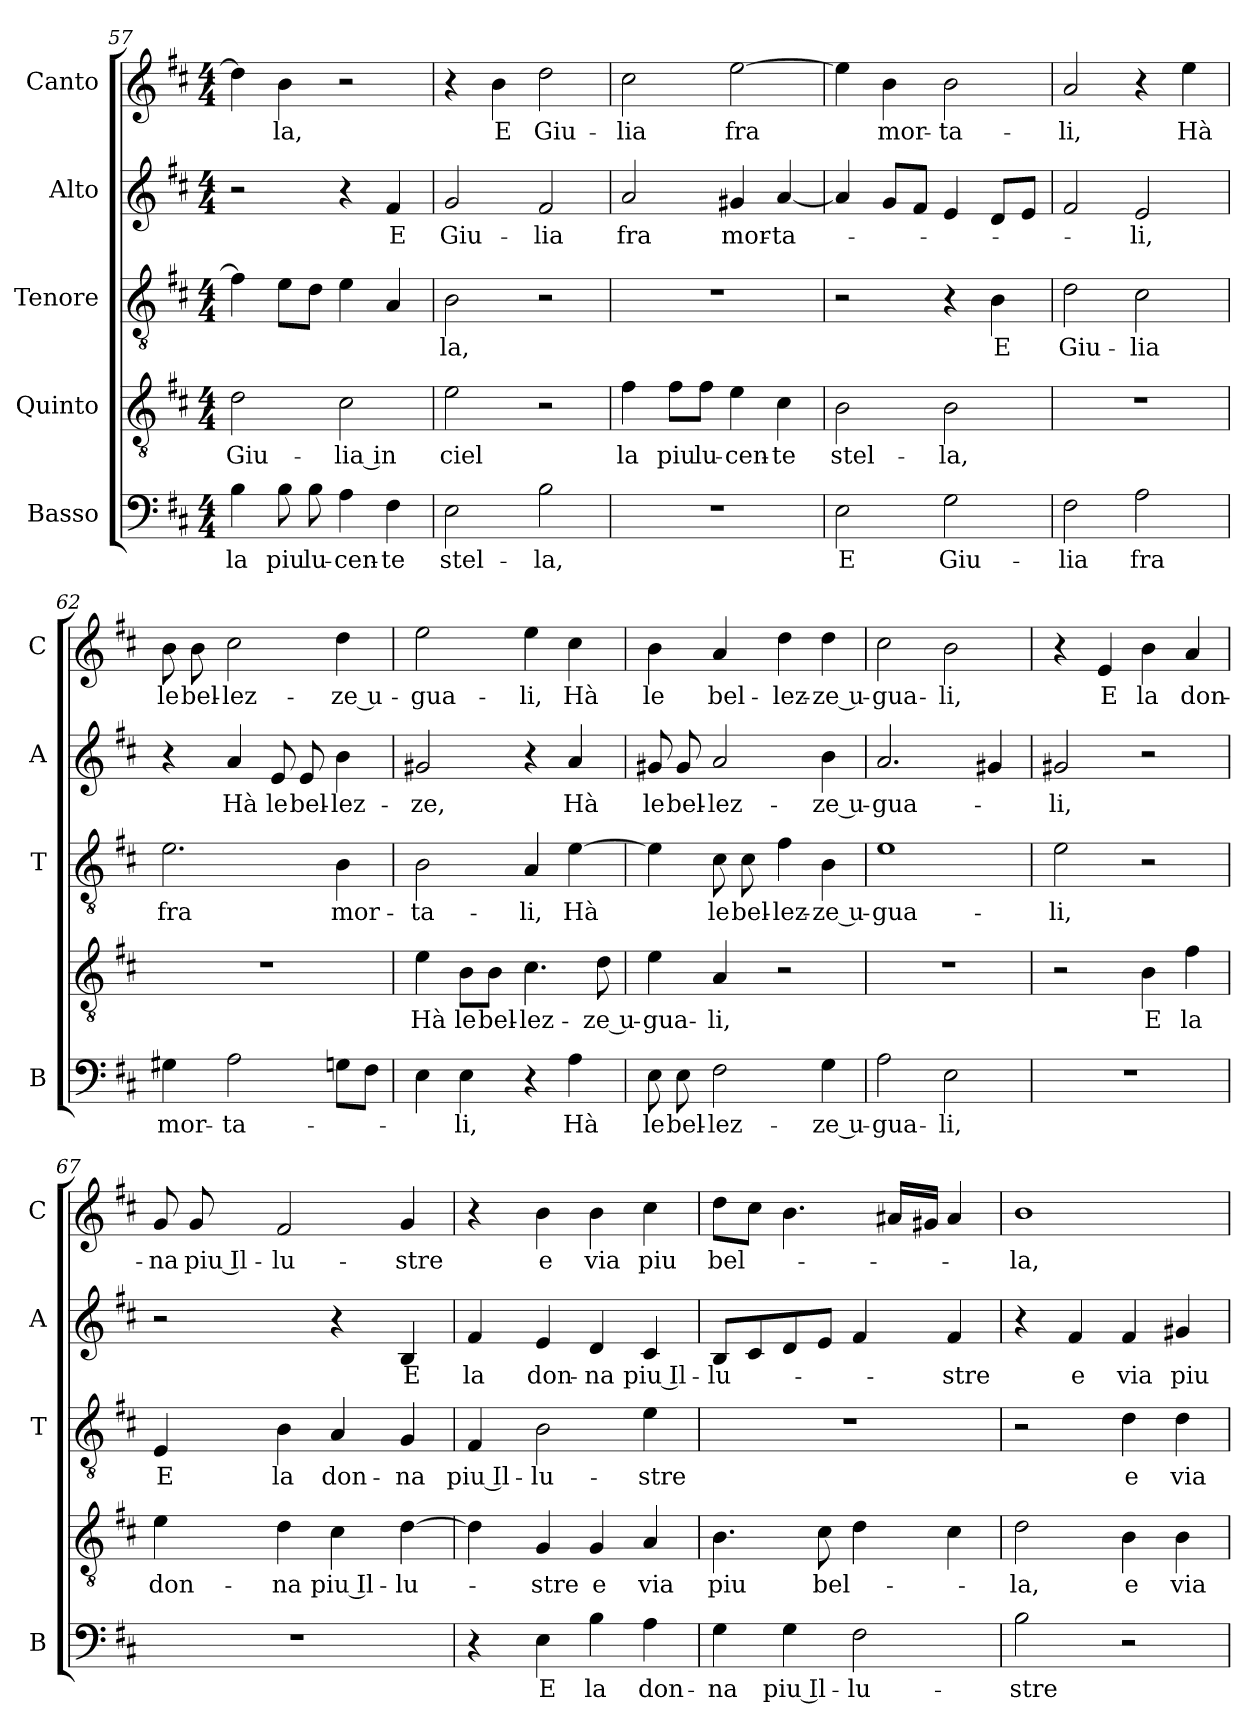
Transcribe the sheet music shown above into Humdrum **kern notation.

**kern	**text	**kern	**text	**kern	**text	**kern	**text	**kern	**text
*part5	*part5	*part4	*part4	*part3	*part3	*part2	*part2	*part1	*part1
*staff5	*staff5	*staff4	*staff4	*staff3	*staff3	*staff2	*staff2	*staff1	*staff1
*I"Basso	*	*I"Quinto	*	*I"Tenore	*	*I"Alto	*	*I"Canto	*
*I'B	*	*	*	*I'T	*	*I'A	*	*I'C	*
*clefF4	*	*clefGv2	*	*clefGv2	*	*clefG2	*	*clefG2	*
*k[f#c#]	*	*k[f#c#]	*	*k[f#c#]	*	*k[f#c#]	*	*k[f#c#]	*
*D:	*	*D:	*	*D:	*	*D:	*	*D:	*
*M4/4	*	*M4/4	*	*M4/4	*	*M4/4	*	*M4/4	*
=57	=57	=57	=57	=57	=57	=57	=57	=57	=57
!	!LO:LY:b	!	!LO:LY:b	!	!	!	!	!	!
4B\	la	2d\	Giu-	4f#\]	.	2r	.	4dd\]	.
!	!LO:LY:b	!	!	!	!	!	!	!	!LO:LY:b
8B\	piu	.	.	8e\L	.	.	.	4b\	-la,
!	!LO:LY:b	!	!	!	!	!	!	!	!
8B\	lu-	.	.	8d\J	.	.	.	.	.
!	!LO:LY:b	!	!LO:LY:b	!	!	!	!	!	!
4A\	-cen-	2c#\	-lia in	4e\	.	4r	.	2r	.
!	!LO:LY:b	!	!	!	!	!	!LO:LY:b	!	!
4F#\	-te	.	.	4A/	.	4f#/	E	.	.
=58	=58	=58	=58	=58	=58	=58	=58	=58	=58
!	!LO:LY:b	!	!LO:LY:b	!	!LO:LY:b	!	!LO:LY:b	!	!
2E\	stel-	2e\	ciel	2B\	-la,	2g/	Giu-	4r	.
!	!	!	!	!	!	!	!	!	!LO:LY:b
.	.	.	.	.	.	.	.	4b\	E
!	!LO:LY:b	!	!	!	!	!	!LO:LY:b	!	!LO:LY:b
2B\	-la,	2r	.	2r	.	2f#/	-lia	2dd\	Giu-
!!LO:LB:g=z
=59	=59	=59	=59	=59	=59	=59	=59	=59	=59
!	!	!	!LO:LY:b	!	!	!	!LO:LY:b	!	!LO:LY:b
1r	.	4f#\	la	1r	.	2a/	fra	2cc#\	-lia
!	!	!	!LO:LY:b	!	!	!	!	!	!
.	.	8f#\L	piu	.	.	.	.	.	.
!	!	!	!LO:LY:b	!	!	!	!	!	!
.	.	8f#\J	lu-	.	.	.	.	.	.
!	!	!	!LO:LY:b	!	!	!	!LO:LY:b	!	!LO:LY:b
.	.	4e\	-cen-	.	.	4g#X/	mor-	[2ee\	fra
!	!	!	!LO:LY:b	!	!	!	!LO:LY:b	!	!
.	.	4c#\	-te	.	.	[4a/	-ta-	.	.
=60	=60	=60	=60	=60	=60	=60	=60	=60	=60
!	!LO:LY:b	!	!LO:LY:b	!	!	!	!	!	!
2E\	E	2B\	stel-	2r	.	4a/]	.	4ee\]	.
!	!	!	!	!	!	!	!	!	!LO:LY:b
.	.	.	.	.	.	8g/L	.	4b\	mor-
.	.	.	.	.	.	8f#/J	.	.	.
!	!LO:LY:b	!	!LO:LY:b	!	!	!	!	!	!LO:LY:b
2G\	Giu-	2B\	-la,	4r	.	4e/	.	2b\	-ta-
!	!	!	!	!	!LO:LY:b	!	!	!	!
.	.	.	.	4B\	E	8d/L	.	.	.
.	.	.	.	.	.	8e/J	.	.	.
=61	=61	=61	=61	=61	=61	=61	=61	=61	=61
!	!LO:LY:b	!	!	!	!LO:LY:b	!	!	!	!LO:LY:b
2F#\	-lia	1r	.	2d\	Giu-	2f#/	.	2a/	-li,
!	!LO:LY:b	!	!	!	!LO:LY:b	!	!LO:LY:b	!	!
2A\	fra	.	.	2c#\	-lia	2e/	-li,	4r	.
!	!	!	!	!	!	!	!	!	!LO:LY:b
.	.	.	.	.	.	.	.	4ee\	Hà
=62	=62	=62	=62	=62	=62	=62	=62	=62	=62
!	!LO:LY:b	!	!	!	!LO:LY:b	!	!	!	!LO:LY:b
4G#X\	mor-	1r	.	2.e\	fra	4r	.	8b\	le
!	!	!	!	!	!	!	!	!	!LO:LY:b
.	.	.	.	.	.	.	.	8b\	bel-
!	!LO:LY:b	!	!	!	!	!	!LO:LY:b	!	!LO:LY:b
2A\	-ta-	.	.	.	.	4a/	Hà	2cc#\	-lez-
!	!	!	!	!	!	!	!LO:LY:b	!	!
.	.	.	.	.	.	8e/	le	.	.
!	!	!	!	!	!	!	!LO:LY:b	!	!
.	.	.	.	.	.	8e/	bel-	.	.
!	!	!	!	!	!LO:LY:b	!	!LO:LY:b	!	!LO:LY:b
8Gn\L	.	.	.	4B\	mor-	4b\	-lez-	4dd\	-ze u-
8F#\J	.	.	.	.	.	.	.	.	.
=63	=63	=63	=63	=63	=63	=63	=63	=63	=63
!	!	!	!LO:LY:b	!	!LO:LY:b	!	!LO:LY:b	!	!LO:LY:b
4E\	.	4e\	Hà	2B\	-ta-	2g#X/	-ze,	2ee\	-gua-
!	!LO:LY:b	!	!LO:LY:b	!	!	!	!	!	!
4E\	-li,	8B\L	le	.	.	.	.	.	.
!	!	!	!LO:LY:b	!	!	!	!	!	!
.	.	8B\J	bel-	.	.	.	.	.	.
!	!	!	!LO:LY:b	!	!LO:LY:b	!	!	!	!LO:LY:b
4r	.	4.c#\	-lez-	4A/	-li,	4r	.	4ee\	-li,
!	!LO:LY:b	!	!	!	!LO:LY:b	!	!LO:LY:b	!	!LO:LY:b
4A\	Hà	.	.	[4e\	Hà	4a/	Hà	4cc#\	Hà
!	!	!	!LO:LY:b	!	!	!	!	!	!
.	.	8d\	-ze u-	.	.	.	.	.	.
=64	=64	=64	=64	=64	=64	=64	=64	=64	=64
!	!LO:LY:b	!	!LO:LY:b	!	!	!	!LO:LY:b	!	!LO:LY:b
8E\	le	4e\	-gua-	4e\]	.	8g#X/	le	4b\	le
!	!LO:LY:b	!	!	!	!	!	!LO:LY:b	!	!
8E\	bel-	.	.	.	.	8g#/	bel-	.	.
!	!LO:LY:b	!	!LO:LY:b	!	!LO:LY:b	!	!LO:LY:b	!	!LO:LY:b
2F#\	-lez-	4A/	-li,	8c#\	le	2a/	-lez-	4a/	bel-
!	!	!	!	!	!LO:LY:b	!	!	!	!
.	.	.	.	8c#\	bel-	.	.	.	.
!	!	!	!	!	!LO:LY:b	!	!	!	!LO:LY:b
.	.	2r	.	4f#\	-lez-	.	.	4dd\	-lez-
!	!LO:LY:b	!	!	!	!LO:LY:b	!	!LO:LY:b	!	!LO:LY:b
4G\	-ze u-	.	.	4B\	-ze u-	4b\	-ze u-	4dd\	-ze u-
!!LO:LB:g=z
=65	=65	=65	=65	=65	=65	=65	=65	=65	=65
!	!LO:LY:b	!	!	!	!LO:LY:b	!	!LO:LY:b	!	!LO:LY:b
2A\	-gua-	1r	.	1e	-gua-	2.a/	-gua-	2cc#\	-gua-
!	!LO:LY:b	!	!	!	!	!	!	!	!LO:LY:b
2E\	-li,	.	.	.	.	.	.	2b\	-li,
.	.	.	.	.	.	4g#X/	.	.	.
=66	=66	=66	=66	=66	=66	=66	=66	=66	=66
!	!	!	!	!	!LO:LY:b	!	!LO:LY:b	!	!
1r	.	2r	.	2e\	-li,	2g#X/	-li,	4r	.
!	!	!	!	!	!	!	!	!	!LO:LY:b
.	.	.	.	.	.	.	.	4e/	E
!	!	!	!LO:LY:b	!	!	!	!	!	!LO:LY:b
.	.	4B\	E	2r	.	2r	.	4b\	la
!	!	!	!LO:LY:b	!	!	!	!	!	!LO:LY:b
.	.	4f#\	la	.	.	.	.	4a/	don-
=67	=67	=67	=67	=67	=67	=67	=67	=67	=67
!	!	!	!LO:LY:b	!	!LO:LY:b	!	!	!	!LO:LY:b
1r	.	4e\	don-	4E/	E	2r	.	8g/	-na
!	!	!	!	!	!	!	!	!	!LO:LY:b
.	.	.	.	.	.	.	.	8g/	piu Il-
!	!	!	!LO:LY:b	!	!LO:LY:b	!	!	!	!LO:LY:b
.	.	4d\	-na	4B\	la	.	.	2f#/	-lu-
!	!	!	!LO:LY:b	!	!LO:LY:b	!	!	!	!
.	.	4c#\	piu Il-	4A/	don-	4r	.	.	.
!	!	!	!LO:LY:b	!	!LO:LY:b	!	!LO:LY:b	!	!LO:LY:b
.	.	[4d\	-lu-	4G/	-na	4B/	E	4g/	-stre
=68	=68	=68	=68	=68	=68	=68	=68	=68	=68
!	!	!	!	!	!LO:LY:b	!	!LO:LY:b	!	!
4r	.	4d\]	.	4F#/	piu Il-	4f#/	la	4r	.
!	!LO:LY:b	!	!LO:LY:b	!	!LO:LY:b	!	!LO:LY:b	!	!LO:LY:b
4E\	E	4G/	-stre	2B\	-lu-	4e/	don-	4b\	e
!	!LO:LY:b	!	!LO:LY:b	!	!	!	!LO:LY:b	!	!LO:LY:b
4B\	la	4G/	e	.	.	4d/	-na	4b\	via
!	!LO:LY:b	!	!LO:LY:b	!	!LO:LY:b	!	!LO:LY:b	!	!LO:LY:b
4A\	don-	4A/	via	4e\	-stre	4c#/	piu Il-	4cc#\	piu
=69	=69	=69	=69	=69	=69	=69	=69	=69	=69
!	!LO:LY:b	!	!LO:LY:b	!	!	!	!LO:LY:b	!	!LO:LY:b
4G\	-na	4.B\	piu	1r	.	8B/L	-lu-	8dd\L	bel-
.	.	.	.	.	.	8c#/	.	8cc#\J	.
!	!LO:LY:b	!	!	!	!	!	!	!	!
4G\	piu Il-	.	.	.	.	8d/	.	4.b\	.
!	!	!	!LO:LY:b	!	!	!	!	!	!
.	.	8c#\	bel-	.	.	8e/J	.	.	.
!	!LO:LY:b	!	!	!	!	!	!	!	!
2F#\	-lu-	4d\	.	.	.	4f#/	.	.	.
.	.	.	.	.	.	.	.	16a#X/LL	.
.	.	.	.	.	.	.	.	16g#X/JJ	.
!	!	!	!	!	!	!	!LO:LY:b	!	!
.	.	4c#\	.	.	.	4f#/	-stre	4a#/	.
=70	=70	=70	=70	=70	=70	=70	=70	=70	=70
!	!LO:LY:b	!	!LO:LY:b	!	!	!	!	!	!LO:LY:b
2B\	-stre	2d\	-la,	2r	.	4r	.	1b	-la,
!	!	!	!	!	!	!	!LO:LY:b	!	!
.	.	.	.	.	.	4f#/	e	.	.
!	!	!	!LO:LY:b	!	!LO:LY:b	!	!LO:LY:b	!	!
2r	.	4B\	e	4d\	e	4f#/	via	.	.
!	!	!	!LO:LY:b	!	!LO:LY:b	!	!LO:LY:b	!	!
.	.	4B\	via	4d\	via	4g#X/	piu	.	.
=	=	=	=	=	=	=	=	=	=
*-	*-	*-	*-	*-	*-	*-	*-	*-	*-
